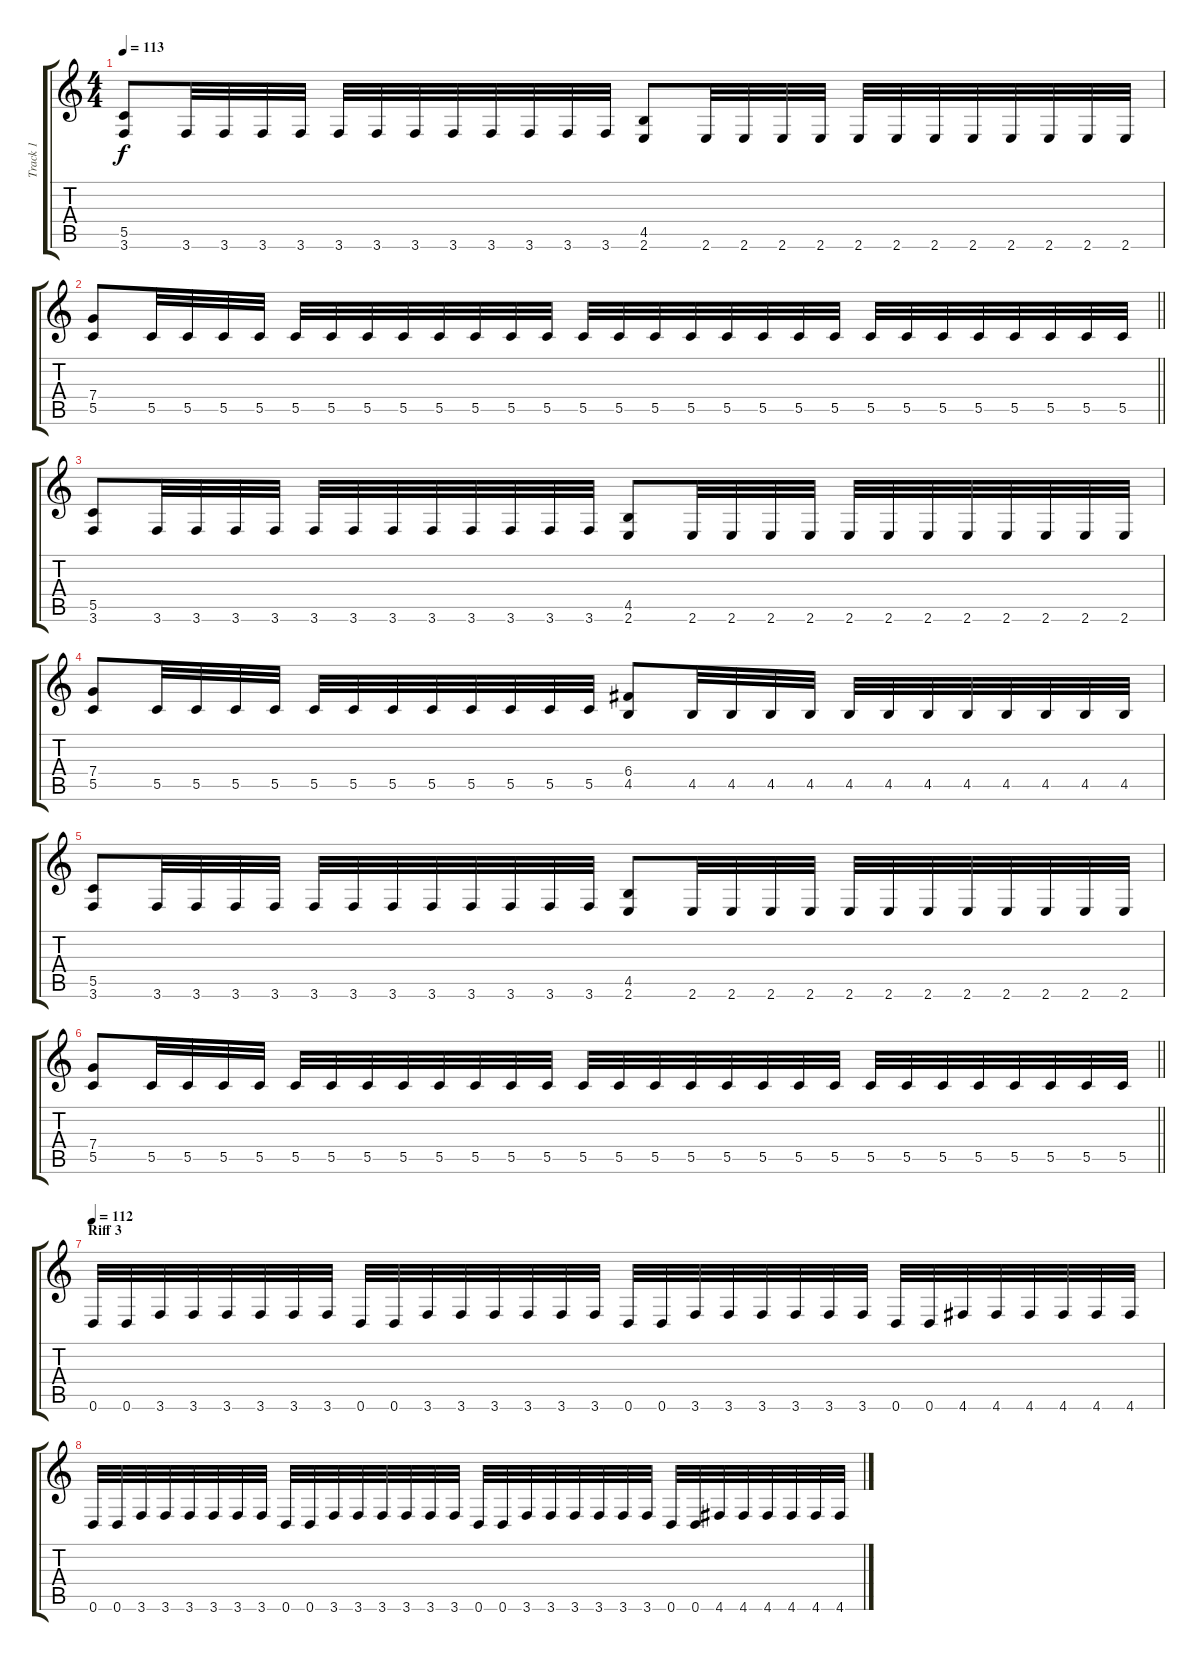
\track ("Track 1" "Track 1") {instrument distortionguitar}
\staff {score tabs}
\tuning (D4 A3 F3 C3 G2 D2) {hide}
\ts (4 4)
\tempo 113
\clef g2
\ks c
(5.5 3.6).8{dy f} 3.6.32 3.6.32 3.6.32 3.6.32 3.6.32 3.6.32 3.6.32 3.6.32 3.6.32 3.6.32 3.6.32 3.6.32 (4.5 2.6).8 2.6.32 2.6.32 2.6.32 2.6.32 2.6.32 2.6.32 2.6.32 2.6.32 2.6.32 2.6.32 2.6.32 2.6.32 |
\barLineRight lightlight
(7.4 5.5).8 5.5.32 5.5.32 5.5.32 5.5.32 5.5.32 5.5.32 5.5.32 5.5.32 5.5.32 5.5.32 5.5.32 5.5.32 5.5.32 5.5.32 5.5.32 5.5.32 5.5.32 5.5.32 5.5.32 5.5.32 5.5.32 5.5.32 5.5.32 5.5.32 5.5.32 5.5.32 5.5.32 5.5.32 |
(5.5 3.6).8 3.6.32 3.6.32 3.6.32 3.6.32 3.6.32 3.6.32 3.6.32 3.6.32 3.6.32 3.6.32 3.6.32 3.6.32 (4.5 2.6).8 2.6.32 2.6.32 2.6.32 2.6.32 2.6.32 2.6.32 2.6.32 2.6.32 2.6.32 2.6.32 2.6.32 2.6.32 |
(7.4 5.5).8 5.5.32 5.5.32 5.5.32 5.5.32 5.5.32 5.5.32 5.5.32 5.5.32 5.5.32 5.5.32 5.5.32 5.5.32 (6.4 4.5).8 4.5.32 4.5.32 4.5.32 4.5.32 4.5.32 4.5.32 4.5.32 4.5.32 4.5.32 4.5.32 4.5.32 4.5.32 |
(5.5 3.6).8 3.6.32 3.6.32 3.6.32 3.6.32 3.6.32 3.6.32 3.6.32 3.6.32 3.6.32 3.6.32 3.6.32 3.6.32 (4.5 2.6).8 2.6.32 2.6.32 2.6.32 2.6.32 2.6.32 2.6.32 2.6.32 2.6.32 2.6.32 2.6.32 2.6.32 2.6.32 |
\barLineRight lightlight
(7.4 5.5).8 5.5.32 5.5.32 5.5.32 5.5.32 5.5.32 5.5.32 5.5.32 5.5.32 5.5.32 5.5.32 5.5.32 5.5.32 5.5.32 5.5.32 5.5.32 5.5.32 5.5.32 5.5.32 5.5.32 5.5.32 5.5.32 5.5.32 5.5.32 5.5.32 5.5.32 5.5.32 5.5.32 5.5.32 |
\section ("" "Riff 3")
\tempo 112
0.6.32 0.6.32 3.6.32 3.6.32 3.6.32 3.6.32 3.6.32 3.6.32 0.6.32 0.6.32 3.6.32 3.6.32 3.6.32 3.6.32 3.6.32 3.6.32 0.6.32 0.6.32 3.6.32 3.6.32 3.6.32 3.6.32 3.6.32 3.6.32 0.6.32 0.6.32 4.6.32 4.6.32 4.6.32 4.6.32 4.6.32 4.6.32 |
0.6.32 0.6.32 3.6.32 3.6.32 3.6.32 3.6.32 3.6.32 3.6.32 0.6.32 0.6.32 3.6.32 3.6.32 3.6.32 3.6.32 3.6.32 3.6.32 0.6.32 0.6.32 3.6.32 3.6.32 3.6.32 3.6.32 3.6.32 3.6.32 0.6.32 0.6.32 4.6.32 4.6.32 4.6.32 4.6.32 4.6.32 4.6.32
